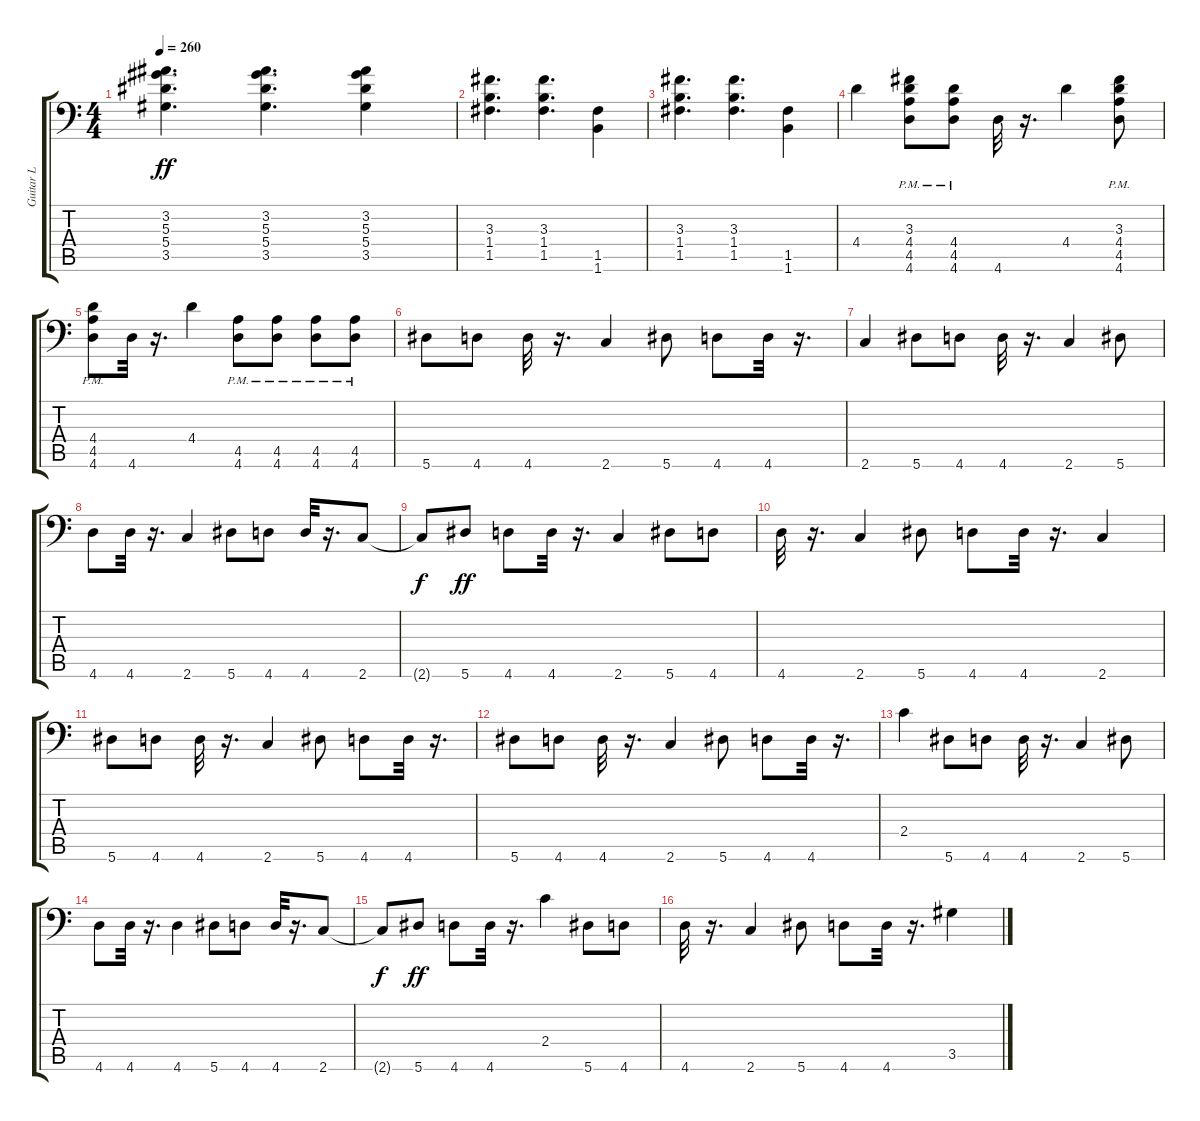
\track ("Guitar L" "Guitar L") {instrument distortionguitar}
\staff {score tabs}
\tuning (C4 G3 Eb3 Bb2 F2 Bb1) {hide}
\ts (4 4)
\tempo 260
\clef f4
\ks c
(3.2 5.3 5.4 3.5).4{d dy ff} (3.2 5.3 5.4 3.5).4{d} (3.2 5.3 5.4 3.5).4 |
(3.3 1.4 1.5).4{d} (3.3 1.4 1.5).4{d} (1.5 1.6).4 |
(3.3 1.4 1.5).4{d} (3.3 1.4 1.5).4{d} (1.5 1.6).4 |
4.4.4 (3.3{pm} 4.4{pm} 4.5{pm} 4.6{pm}).8 (4.4{pm} 4.5{pm} 4.6{pm}).8 4.6.32 r.16{d} 4.4.4 (3.3{pm} 4.4{pm} 4.5{pm} 4.6{pm}).8 |
(4.4{pm} 4.5{pm} 4.6{pm}).8 4.6.32 r.16{d} 4.4.4 (4.5{pm} 4.6{pm}).8 (4.5{pm} 4.6{pm}).8 (4.5{pm} 4.6{pm}).8 (4.5{pm} 4.6{pm}).8 |
5.6.8 4.6.8 4.6.32 r.16{d} 2.6.4 5.6.8 4.6.8 4.6.32 r.16{d} |
2.6.4 5.6.8 4.6.8 4.6.32 r.16{d} 2.6.4 5.6.8 |
4.6.8 4.6.32 r.16{d} 2.6.4 5.6.8 4.6.8 4.6.32 r.16{d} 2.6.8 |
2.6{t}.8{dy f} 5.6.8{dy ff} 4.6.8 4.6.32 r.16{d} 2.6.4 5.6.8 4.6.8 |
4.6.32 r.16{d} 2.6.4 5.6.8 4.6.8 4.6.32 r.16{d} 2.6.4 |
5.6.8 4.6.8 4.6.32 r.16{d} 2.6.4 5.6.8 4.6.8 4.6.32 r.16{d} |
5.6.8 4.6.8 4.6.32 r.16{d} 2.6.4 5.6.8 4.6.8 4.6.32 r.16{d} |
2.4.4 5.6.8 4.6.8 4.6.32 r.16{d} 2.6.4 5.6.8 |
4.6.8 4.6.32 r.16{d} 4.6.4 5.6.8 4.6.8 4.6.32 r.16{d} 2.6.8 |
2.6{t}.8{dy f} 5.6.8{dy ff} 4.6.8 4.6.32 r.16{d} 2.4.4 5.6.8 4.6.8 |
4.6.32 r.16{d} 2.6.4 5.6.8 4.6.8 4.6.32 r.16{d} 3.5.4
